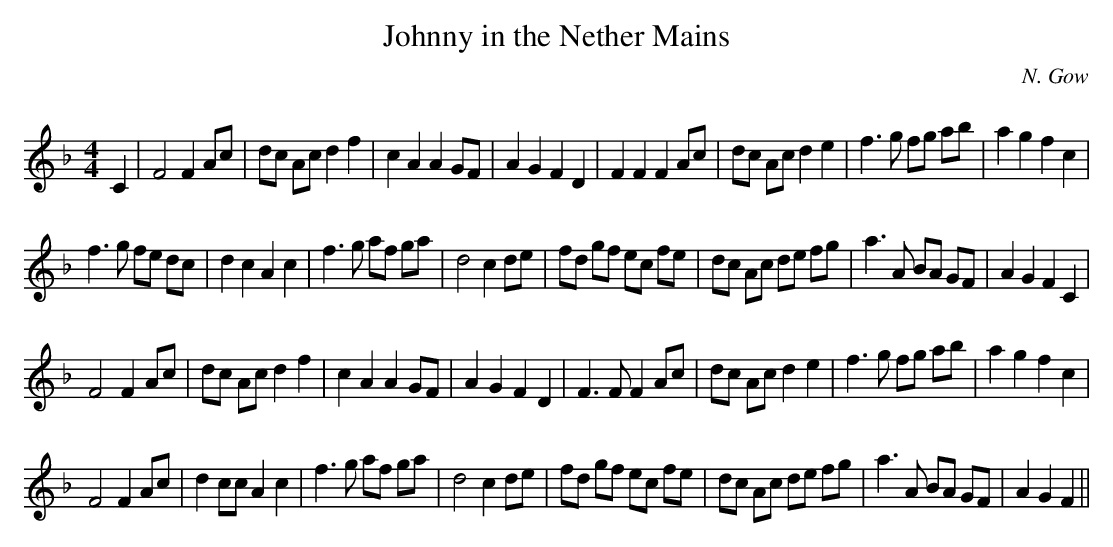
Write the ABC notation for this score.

X:1
T: Johnny in the Nether Mains
C:N. Gow
Q: 232
K:F
M:4/4
L:1/8
C2|F4 F2 Ac|dc Ac d2 f2|c2 A2 A2 GF|A2 G2 F2 D2|F2 F2 F2 Ac|dc Ac d2 e2|f3g fg ab|a2 g2 f2 c2|
f3g fe dc|d2 c2 A2 c2|f3g af ga|d4 c2 de|fd gf ec fe|dc Ac de fg|a3A BA GF|A2 G2 F2 C2|
F4 F2 Ac|dc Ac d2 f2|c2 A2 A2 GF|A2 G2 F2 D2|F3F F2 Ac|dc Ac d2 e2|f3g fg ab|a2 g2 f2 c2|
F4 F2 Ac|d2 cc A2 c2|f3g af ga|d4 c2 de|fd gf ec fe|dc Ac de fg|a3A BA GF|A2 G2 F2||
